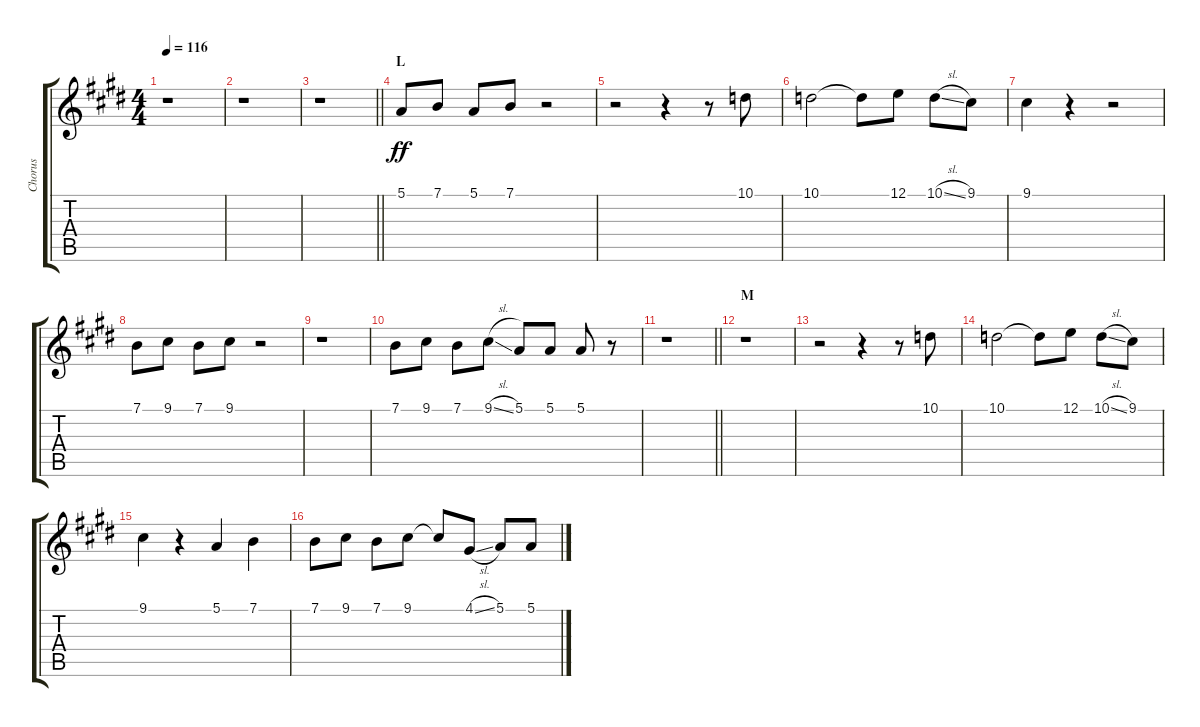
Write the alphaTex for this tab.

\track ("Chorus" "Chorus") {instrument voiceoohs}
\staff {score tabs}
\tuning (E4 B3 G3 D3 A2 E2) {hide}
\ts (4 4)
\tempo 116
\clef g2
\ks e
r.1{dy ff} |
r.1 |
\barLineRight lightlight
r.1 |
\section ("" "L")
5.1.8 7.1.8 5.1.8 7.1.8 r.2 |
r.2 r.4 r.8 10.1.8 |
10.1.2 10.1{t}.8 12.1.8 10.1{sl}.8 9.1.8 |
9.1.4 r.4 r.2 |
7.1.8 9.1.8 7.1.8 9.1.8 r.2 |
r.1 |
7.1.8 9.1.8 7.1.8 9.1{sl}.8 5.1.8 5.1.8 5.1.8 r.8 |
\barLineRight lightlight
r.1 |
\section ("" "M")
r.1 |
r.2 r.4 r.8 10.1.8 |
10.1.2 10.1{t}.8 12.1.8 10.1{sl}.8 9.1.8 |
9.1.4 r.4 5.1.4 7.1.4 |
7.1.8 9.1.8 7.1.8 9.1.8 9.1{t}.8 4.1{sl}.8 5.1.8 5.1.8
